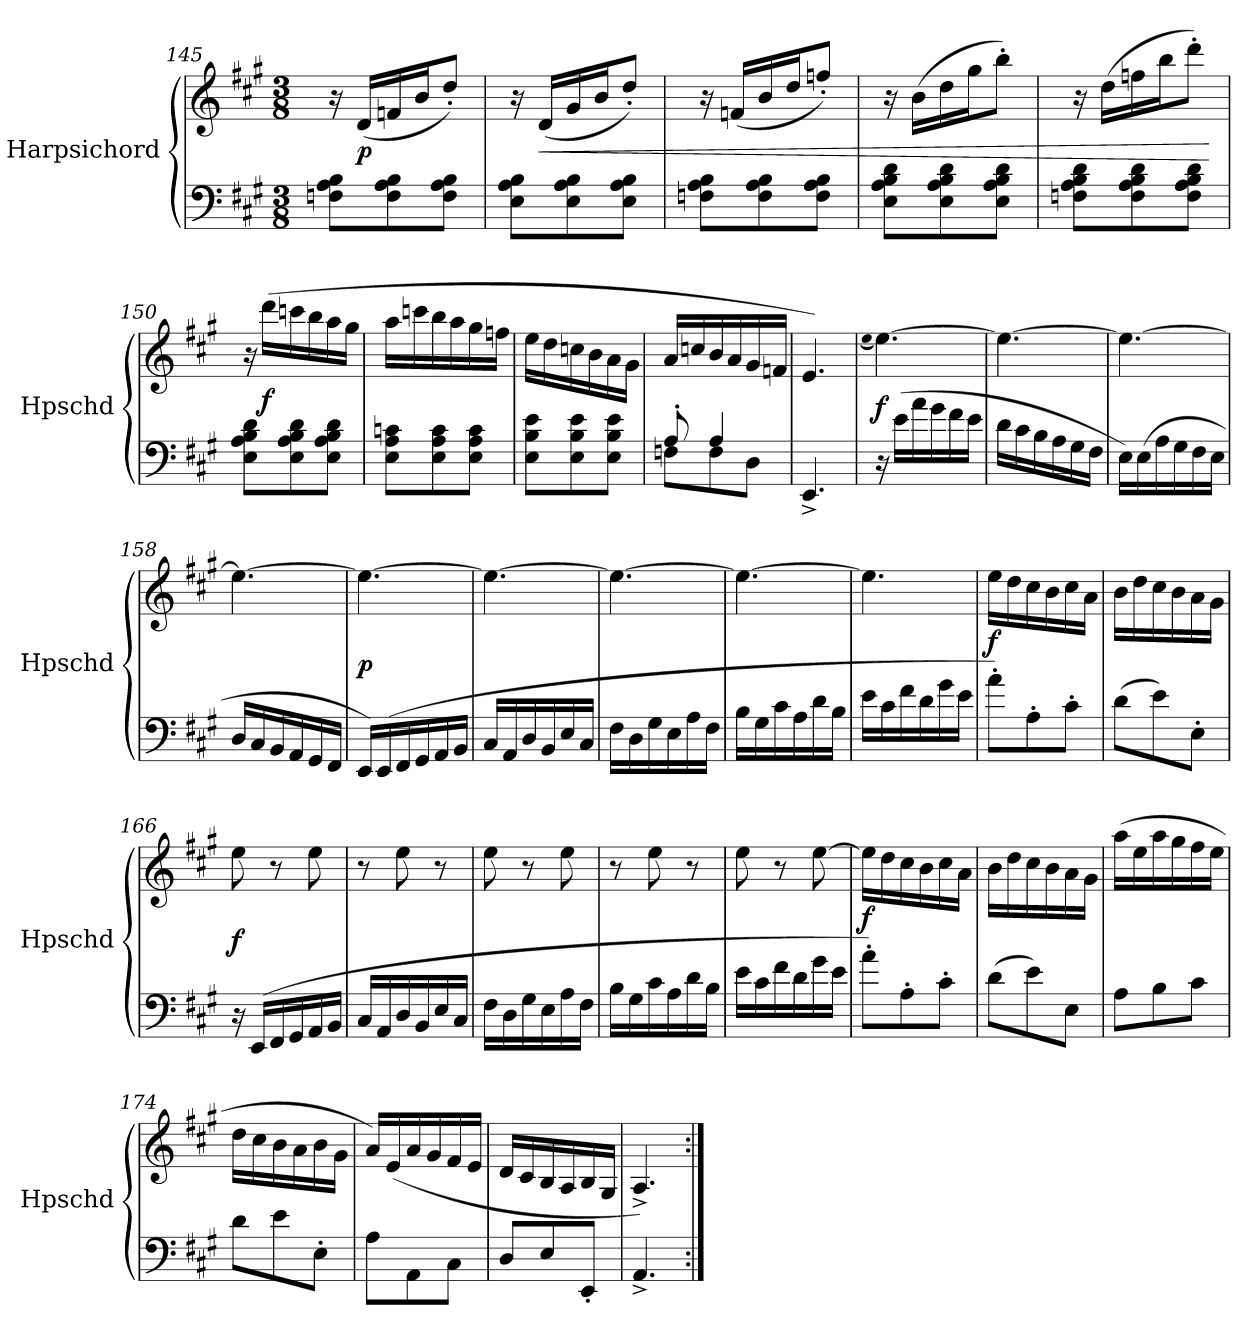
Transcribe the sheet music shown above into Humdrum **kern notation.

**kern	**kern	**dynam
*part1	*part1	*part1
*staff2	*staff1	*staff1/2
*I"Harpsichord	*	*
*I'Hpschd	*	*
*clefF4	*clefG2	*
*k[f#c#g#]	*k[f#c#g#]	*
*A:	*A:	*
*M3/8	*M3/8	*
=145	=145	=145
8Fn\ 8A\ 8B\L	16r	.
.	(16d/LL	p
8F\ 8A\ 8B\	16fn/	.
.	16b/J	.
8F\ 8A\ 8B\J	8dd'/J)	.
=146	=146	=146
8E\ 8A\ 8B\L	16r	.
.	(16d/LL	<
8E\ 8A\ 8B\	16g#/	.
.	16b/J	.
8E\ 8A\ 8B\J	8dd'/J)	.
=147	=147	=147
8Fn\ 8A\ 8B\L	16r	.
.	(16fn/LL	.
8F\ 8A\ 8B\	16b/	.
.	16dd/J	.
8F\ 8A\ 8B\J	8ffn'/J)	.
=148	=148	=148
8E\ 8A\ 8B\ 8d\L	16r	.
.	(16b\LL	.
8E\ 8A\ 8B\ 8d\	16dd\	.
.	16gg#\J	.
8E\ 8A\ 8B\ 8d\J	8bb'\J)	.
=149	=149	=149
8Fn\ 8A\ 8B\ 8d\L	16r	.
.	(16dd\LL	.
8F\ 8A\ 8B\ 8d\	16ffn\	.
.	16bb\J	.
8F\ 8A\ 8B\ 8d\J	8ddd'\J)	.
.	.	[
=150	=150	=150
8E\ 8A\ 8B\ 8d\L	16r	.
.	(16ddd\LL	f
8E\ 8A\ 8B\ 8d\	16cccn\	.
.	16bb\	.
8E\ 8A\ 8B\ 8d\J	16aa\	.
.	16gg#\JJ	.
=151	=151	=151
8E\ 8A\ 8cn\L	16aa\LL	.
.	16cccn\	.
8E\ 8A\ 8c\	16bb\	.
.	16aa\	.
8E\ 8A\ 8c\J	16gg#\	.
.	16ffn\JJ	.
=152	=152	=152
8E\ 8B\ 8e\L	16ee\LL	.
.	16dd\	.
8E\ 8B\ 8e\	16ccn\	.
.	16b\	.
8E\ 8B\ 8e\J	16a\	.
.	16g#\JJ	.
=153	=153	=153
*^	*	*
8A'/	8Fn\L	16a/LL	.
.	.	16ccn/	.
4A/	8F\	16b/	.
.	.	16a/	.
.	8D\J	16g#/	.
.	.	16fn/JJ	.
*v	*v	*	*
=154	=154	=154
4.EE^/	4.e/)	.
=155	=155	=155
.	(qee	.
16r	[4.ee\)	f
(16e\LL	.	.
16a\	.	.
16g#\	.	.
16f#\	.	.
16e\JJ	.	.
=156	=156	=156
16d\LL	4.ee\_	.
16c#\	.	.
16B\	.	.
16A\	.	.
16G#\	.	.
16F#\JJ	.	.
=157	=157	=157
16E\LL)	4.ee\_	.
(16E\	.	.
16A\	.	.
16G#\	.	.
16F#\	.	.
16E\JJ	.	.
=158	=158	=158
16D/LL	4.ee\_	.
16C#/	.	.
16BB/	.	.
16AA/	.	.
16GG#/	.	.
16FF#/JJ	.	.
=159	=159	=159
16EE/LL)	4.ee\_	p
(16EE/	.	.
16FF#/	.	.
16GG#/	.	.
16AA/	.	.
16BB/JJ	.	.
=160	=160	=160
16C#/LL	4.ee\_	.
16AA/	.	.
16D/	.	.
16BB/	.	.
16E/	.	.
16C#/JJ	.	.
=161	=161	=161
16F#\LL	4.ee\_	.
16D\	.	.
16G#\	.	.
16E\	.	.
16A\	.	.
16F#\JJ	.	.
=162	=162	=162
16B\LL	4.ee\_	.
16G#\	.	.
16c#\	.	.
16A\	.	.
16d\	.	.
16B\JJ	.	.
=163	=163	=163
16e\LL	4.ee\]	.
16c#\	.	.
16f#\	.	.
16d\	.	.
16g#\	.	.
16e\JJ	.	.
=164	=164	=164
8a'\L)	16ee\LL	f
.	16dd\	.
8A'\	16cc#\	.
.	16b\	.
8c#'\J	16cc#\	.
.	16a\JJ	.
=165	=165	=165
(8d\L	16b\LL	.
.	16dd\	.
8e\)	16cc#\	.
.	16b\	.
8E'\J	16a\	.
.	16g#\JJ	.
=166	=166	=166
16r	8ee\	f
(16EE/LL	.	.
16FF#/	8r	.
16GG#/	.	.
16AA/	8ee\	.
16BB/JJ	.	.
=167	=167	=167
16C#/LL	8r	.
16AA/	.	.
16D/	8ee\	.
16BB/	.	.
16E/	8r	.
16C#/JJ	.	.
=168	=168	=168
16F#\LL	8ee\	.
16D\	.	.
16G#\	8r	.
16E\	.	.
16A\	8ee\	.
16F#\JJ	.	.
=169	=169	=169
16B\LL	8r	.
16G#\	.	.
16c#\	8ee\	.
16A\	.	.
16d\	8r	.
16B\JJ	.	.
=170	=170	=170
16e\LL	8ee\	.
16c#\	.	.
16f#\	8r	.
16d\	.	.
16g#\	[8ee\	.
16e\JJ	.	.
=171	=171	=171
8a'\L)	16ee\LL]	f
.	16dd\	.
8A'\	16cc#\	.
.	16b\	.
8c#'\J	16cc#\	.
.	16a\JJ	.
=172	=172	=172
(8d\L	16b\LL	.
.	16dd\	.
8e\)	16cc#\	.
.	16b\	.
8E\J	16a\	.
.	16g#\JJ	.
=173	=173	=173
8A\L	(16aa\LL	.
.	16ee\	.
8B\	16aa\	.
.	16gg#\	.
8c#\J	16ff#\	.
.	16ee\JJ	.
=174	=174	=174
8d\L	16dd\LL	.
.	16cc#\	.
8e\	16b\	.
.	16a\	.
8E'\J	16b\	.
.	16g#\JJ	.
=175	=175	=175
8A\L	16a/LL)	.
.	(16e/	.
8AA\	16a/	.
.	16g#/	.
8C#\J	16f#/	.
.	16e/JJ	.
=176	=176	=176
8D/L	16d/LL	.
.	16c#/	.
8E/	16B/	.
.	16A/	.
8EE'/J	16B/	.
.	16G#/JJ	.
=177	=177	=177
4.AA^/	4.A^/)	.
=:|!	=:|!	=:|!
*-	*-	*-
